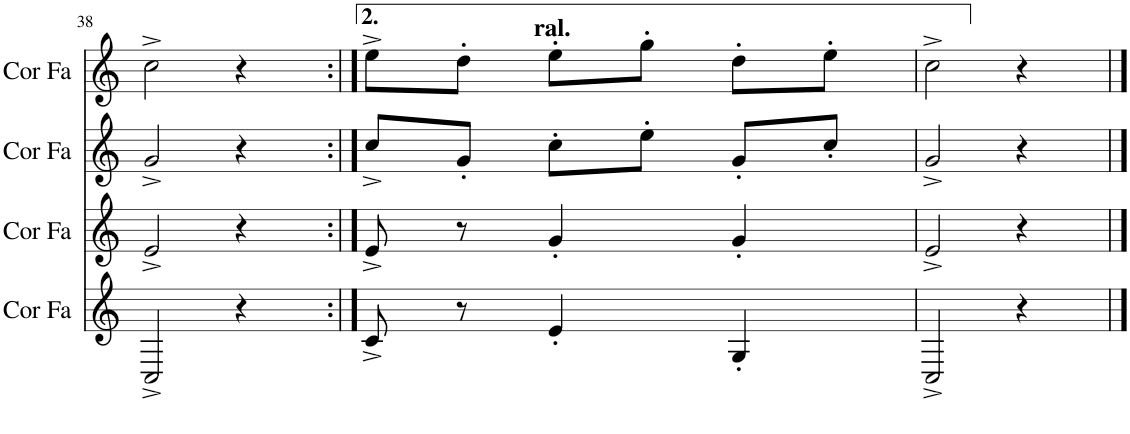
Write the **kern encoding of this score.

**kern	**kern	**kern	**kern
*part4	*part3	*part2	*part1
*staff4	*staff3	*staff2	*staff1
*I"Cor 4	*I"Cor 3	*I"Cor 2	*I"Cor 1
!!LO:PB:g=z
*clefG2	*clefG2	*clefG2	*clefG2
*Trd4c7	*Trd4c7	*Trd4c7	*Trd4c7
*k[]	*k[]	*k[]	*k[]
*M3/4	*M3/4	*M3/4	*M3/4
=38	=38	=38	=38
2C^/	2e^/	2g^/	2cc^\
4r	4r	4r	4r
=39:|!	=39:|!	=39:|!	=39:|!
8c^/	8e^/	8cc^/L	8ee^\L
8r	8r	8g'/J	8dd'\J
!	!	!	!LO:TX:a:B:t=ral.
4e'/	4g'/	8cc'\L	8ee'\L
.	.	8ee'\J	8gg'\J
4G'/	4g'/	8g'/L	8dd'\L
.	.	8cc'/J	8ee'\J
=40	=40	=40	=40
2C^/	2e^/	2g^/	2cc^\
4r	4r	4r	4r
==	==	==	==
*-	*-	*-	*-
